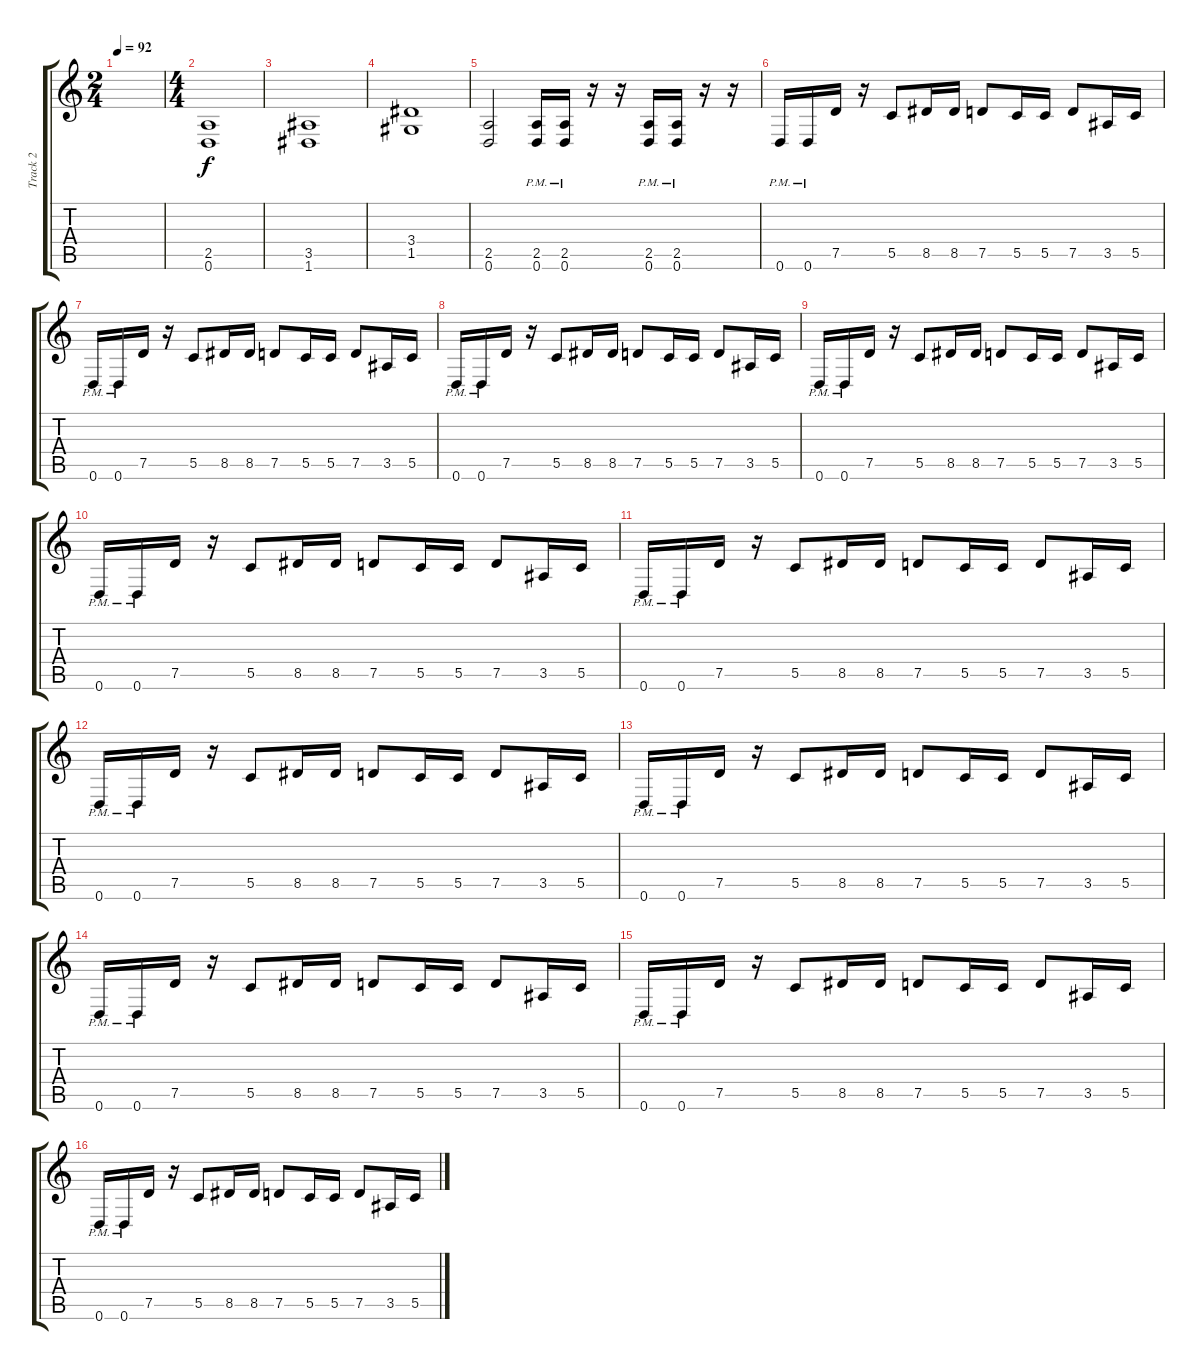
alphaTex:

\track ("Track 2" "Track 2") {instrument distortionguitar}
\staff {score tabs}
\tuning (D4 A3 F3 C3 G2 D2) {hide}
\ts (2 4)
\tempo 92
\clef g2
\ks c
|
\ts (4 4)
(2.5 0.6).1 |
(3.5 1.6).1 |
(3.4 1.5).1 |
(2.5 0.6).2 (2.5{pm} 0.6{pm}).16 (2.5{pm} 0.6{pm}).16 r.16 r.16 (2.5{pm} 0.6{pm}).16 (2.5{pm} 0.6{pm}).16 r.16 r.16 |
0.6{pm}.16 0.6{pm}.16 7.5.16 r.16 5.5.8 8.5.16 8.5.16 7.5.8 5.5.16 5.5.16 7.5.8 3.5.16 5.5.16 |
0.6{pm}.16 0.6{pm}.16 7.5.16 r.16 5.5.8 8.5.16 8.5.16 7.5.8 5.5.16 5.5.16 7.5.8 3.5.16 5.5.16 |
0.6{pm}.16 0.6{pm}.16 7.5.16 r.16 5.5.8 8.5.16 8.5.16 7.5.8 5.5.16 5.5.16 7.5.8 3.5.16 5.5.16 |
0.6{pm}.16 0.6{pm}.16 7.5.16 r.16 5.5.8 8.5.16 8.5.16 7.5.8 5.5.16 5.5.16 7.5.8 3.5.16 5.5.16 |
0.6{pm}.16 0.6{pm}.16 7.5.16 r.16 5.5.8 8.5.16 8.5.16 7.5.8 5.5.16 5.5.16 7.5.8 3.5.16 5.5.16 |
0.6{pm}.16 0.6{pm}.16 7.5.16 r.16 5.5.8 8.5.16 8.5.16 7.5.8 5.5.16 5.5.16 7.5.8 3.5.16 5.5.16 |
0.6{pm}.16 0.6{pm}.16 7.5.16 r.16 5.5.8 8.5.16 8.5.16 7.5.8 5.5.16 5.5.16 7.5.8 3.5.16 5.5.16 |
0.6{pm}.16 0.6{pm}.16 7.5.16 r.16 5.5.8 8.5.16 8.5.16 7.5.8 5.5.16 5.5.16 7.5.8 3.5.16 5.5.16 |
0.6{pm}.16 0.6{pm}.16 7.5.16 r.16 5.5.8 8.5.16 8.5.16 7.5.8 5.5.16 5.5.16 7.5.8 3.5.16 5.5.16 |
0.6{pm}.16 0.6{pm}.16 7.5.16 r.16 5.5.8 8.5.16 8.5.16 7.5.8 5.5.16 5.5.16 7.5.8 3.5.16 5.5.16 |
0.6{pm}.16 0.6{pm}.16 7.5.16 r.16 5.5.8 8.5.16 8.5.16 7.5.8 5.5.16 5.5.16 7.5.8 3.5.16 5.5.16
